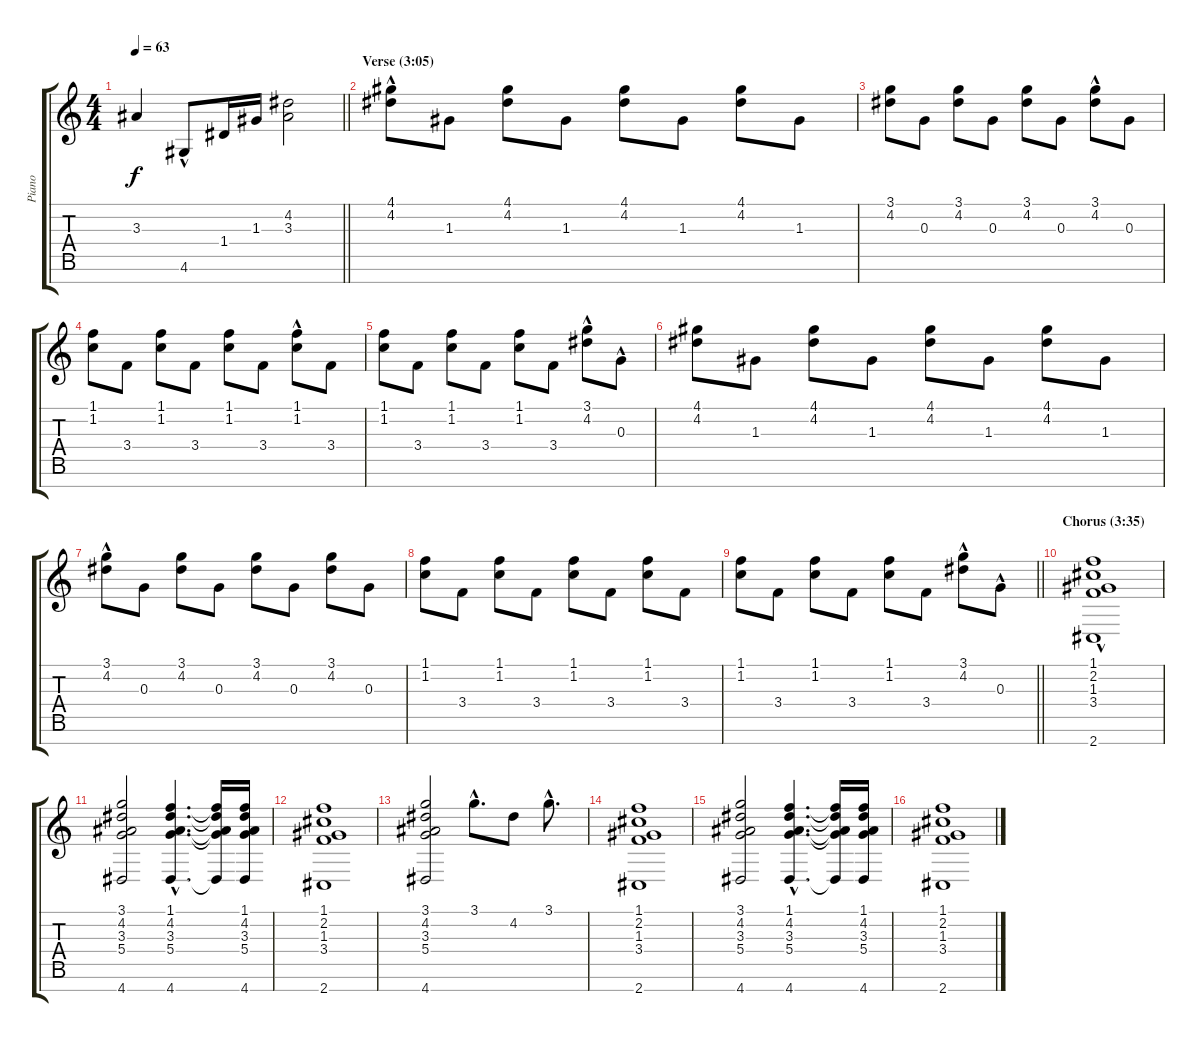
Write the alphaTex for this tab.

\track ("Piano" "Piano") {instrument brightacousticpiano}
\staff {score tabs}
\tuning (E5 B4 G4 D4 A3 E3 B2) {hide}
\ts (4 4)
\tempo 63
\clef g2
\barLineRight lightlight
\ks c
3.3{t}.4{dy f} 4.6{hac}.8 1.4.16 1.3.16 (4.2 3.3).2 |
\section ("" "Verse (3:05)")
(4.1{hac} 4.2).8{volume 12} 1.3.8 (4.1 4.2).8 1.3.8 (4.1 4.2).8 1.3.8 (4.1 4.2).8 1.3.8 |
(3.1 4.2).8 0.3.8 (3.1 4.2).8 0.3.8 (3.1 4.2).8 0.3.8 (3.1 4.2{hac}).8 0.3.8 |
(1.1 1.2).8 3.4.8 (1.1 1.2).8 3.4.8 (1.1 1.2).8 3.4.8 (1.1 1.2{hac}).8 3.4.8 |
(1.1 1.2).8 3.4.8 (1.1 1.2).8 3.4.8 (1.1 1.2).8 3.4.8 (3.1{hac} 4.2{hac}).8 0.3{hac}.8 |
(4.1 4.2).8 1.3.8 (4.1 4.2).8 1.3.8 (4.1 4.2).8 1.3.8 (4.1 4.2).8 1.3.8 |
(3.1 4.2{hac}).8 0.3.8 (3.1 4.2).8 0.3.8 (3.1 4.2).8 0.3.8 (3.1 4.2).8 0.3.8 |
(1.1 1.2).8 3.4.8 (1.1 1.2).8 3.4.8 (1.1 1.2).8 3.4.8 (1.1 1.2).8 3.4.8 |
\barLineRight lightlight
(1.1 1.2).8 3.4.8 (1.1 1.2).8 3.4.8 (1.1 1.2).8 3.4.8 (3.1{hac} 4.2{hac}).8 0.3{hac}.8 |
\section ("" "Chorus (3:35)")
(1.1 2.2{hac} 1.3{hac} 3.4{hac} 2.7).1{volume 14 instrument harpsichord} |
(3.1 4.2 3.3 5.4 4.7).2 (1.1{hac} 4.2{hac} 3.3{hac} 5.4{hac} 4.7{hac}).4{d} (1.1{t} 4.2{t} 3.3{t} 5.4{t} 4.7{t}).16 (1.1 4.2 3.3 5.4 4.7).16 |
(1.1 2.2 1.3 3.4 2.7).1 |
(3.1 4.2 3.3 5.4 4.7).2 3.1{hac}.8{d} 4.2.8 3.1{hac}.8{d} |
(1.1 2.2 1.3 3.4 2.7).1 |
(3.1 4.2 3.3 5.4 4.7).2 (1.1{hac} 4.2{hac} 3.3{hac} 5.4{hac} 4.7{hac}).4{d} (1.1{t} 4.2{t} 3.3{t} 5.4{t} 4.7{t}).16 (1.1 4.2 3.3 5.4 4.7).16 |
(1.1 2.2 1.3 3.4 2.7).1
